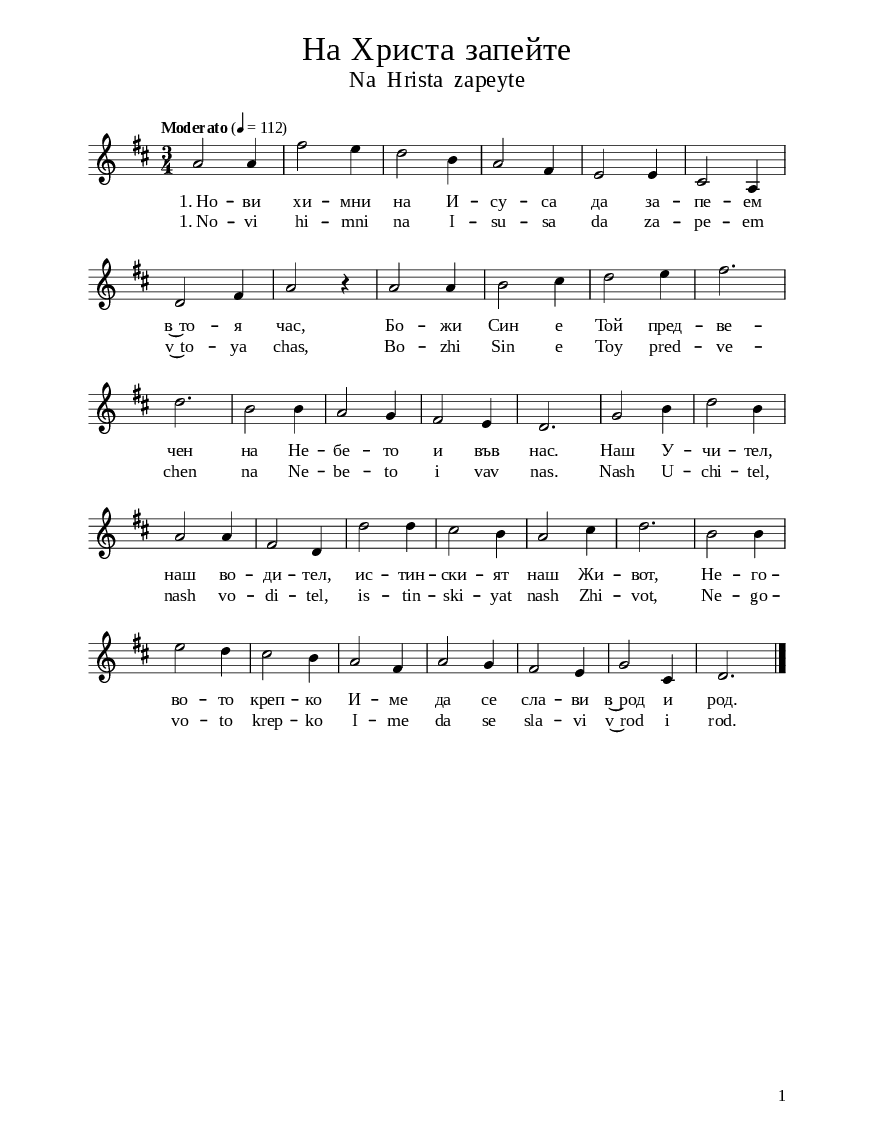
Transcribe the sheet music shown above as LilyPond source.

\version "2.22.0"

\paper {
  #(set-paper-size "a5")
}

\bookpart {
\paper {
  print-all-headers = ##t
  print-page-number = ##t
  print-first-page-number = ##t

  % put page numbers on the bottom
  oddHeaderMarkup = \markup ""
  evenHeaderMarkup = \markup ""
  oddFooterMarkup = \markup
    \fill-line {
      ""
      \on-the-fly #print-page-number-check-first \fromproperty #'page:page-number-string
    }
  evenFooterMarkup = \markup
    \fill-line {
      \on-the-fly #print-page-number-check-first \fromproperty #'page:page-number-string
      ""
    }

  left-margin = 1.5\cm
  right-margin = 1.5\cm
  top-margin = 1.6\cm
  bottom-margin = 1.2\cm
  ragged-bottom = ##t % do not spread the staves to fill the whole vertical space

  % change lyrics and titles font (affects notes also)
  fonts =
    #(make-pango-font-tree
     "Times New Roman"
     "DejaVu Sans"
     "DejaVu Sans Mono"
     (/ (* staff-height pt) 3.6))

  % change distance between staves
  system-system-spacing =
    #'((basic-distance . 12)
       (minimum-distance . 6)
       (padding . 1)
       (stretchability . 12))
}

\header {
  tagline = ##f
}

\score{
  \layout { 
    indent = 0.0\cm % remove first line indentation
    %ragged-last = ##t % do not spread last line to fill the whole space
    \context {
      \Score
      \omit BarNumber %remove bar numbers
    } % context

    \context { % change staff size
      \Staff
      fontSize = #+0 % affects notes size only
      \override StaffSymbol #'staff-space = #(magstep -3)
      \override StaffSymbol #'thickness = #0.5
      \override BarLine #'hair-thickness = #1
      %\override StaffSymbol #'ledger-line-thickness = #'(0 . 0)
    }

    \context { % adjust space between staff and lyrics and between the two lyric lines
      \Lyrics
      \override VerticalAxisGroup.nonstaff-relatedstaff-spacing = #'((basic-distance . 4.5))
      \override VerticalAxisGroup.nonstaff-nonstaff-spacing = #'((minimum-distance . 2))
    }
  } % layout

\new Voice \absolute  {
    \clef treble
    \key d \major
    \time 3/4 
    \tempo \markup {
        % make tempo note smaller
        \concat {
          "Moderato" \normal-text { " (" }
          \teeny \general-align #Y #DOWN \note {4} #0.8
          \normal-text { " = 112)" }
        }
    }
 
    a'2 a'4| fis''2 e''4| d''2 b'4 | a'2 fis'4 | e'2 e'4 | cis'2 a4 | \break
 
    d'2 fis'4 | a'2 r4| a'2 a'4| b'2 cis''4 | d''2 e''4| fis''2.| \break
            
    d''2. |  b'2 b'4| a'2 g'4 | fis'2 e'4 | d'2. | g'2 b'4 | d''2 b'4| \break
 
    a'2 a'4 | fis'2 d'4 | d''2 d''4 | cis''2 b'4 | a'2 cis''4 | d''2. | b'2 b'4 |  \break
 
    e''2 d''4 | cis''2 b'4 | a'2 fis'4 | a'2 g'4 | fis'2 e'4 | g'2 cis'4| d'2. | \bar "|." \break
  }
  
  \addlyrics {
    "1. Но" -- ви хи -- мни на И -- су -- са да за -- пе -- ем
    в~то -- я час, Бо -- жи Син е Той пред -- ве -- 
    чен на Не -- бе -- то и във нас.  Наш У -- чи -- тел,
    наш во -- ди -- тел, ис -- тин -- ски -- ят наш Жи -- вот, Не -- го --
    во -- то креп -- ко И -- ме да се сла -- ви в~род и род.    
  }

  \addlyrics {
    "1. No" -- vi hi -- mni na I -- su -- sa da za -- pe -- em
    v~to -- ya chas, Bo -- zhi Sin e Toy pred -- ve -- 
    chen na Ne -- be -- to i vav nas.  Nash U -- chi -- tel,
    nash vo -- di -- tel, is -- tin -- ski -- yat nash Zhi -- vot, Ne -- go --
    vo -- to krep -- ko I -- me da se sla -- vi v~rod i rod.    
  }

  
  \header {
    title = \markup \column \normal-text \fontsize #2.5 {
              \center-align
              \line { На Христа запейте }
              \vspace #-0.6
              \center-align
              \line \fontsize #-3 { Na Hrista zapeyte  }
              \vspace #-0.8
              \center-align
              \line \fontsize #-3 { " " }
            }
  }
  
  \midi{}

} % score

\pageBreak

\markup \fontsize #+2.5 {
    \hspace #4.2
    \override #'(baseline-skip . 2.4) % affects space between column lines
    \column {
 \line {   2.  На Христа запейте химни  }

 \line {   "   " нови в тоз тържествен час, }

 \line {   "   " Той е Божи Син, изпратен }

 \line {   "   " на Земята зарад нас. }

 \line {   "   " Той живота Си положи }

 \line {   "   " от греха да ни спаси, }

 \line {   "   " като смъртник в гроба слезе }

 \line {   "   " мъртвите да възкреси. }
   \line {   "   "}

 \line {   3.  И когато се прослави, }

 \line {   "   " нов завет ни даде Той, }

 \line {   "   " най-великия от всички, }

 \line {   "   " Любовта – закона Свой. }

 \line {   "   " Благовествува и рече: }

 \line {   "   " „Вий сте Мои, Aз Съм ваш, }

 \line {   "   " хората са всички братя, }

 \line {   "   " Бог Отец е татко наш. }
    
    \line {   "   "}

 \line {  4.  Един друг се залюбете, }

 \line {   "   " тъй се служи на Отца; }

 \line {   "   " и Отец ви всички люби, }

 \line {   "   " като Негови Деца. }

 \line {   "   " Аз съм жив хляб от Небето, }

 \line {   "   " аз съм истинска лоза, }

 \line {   "   " Словото Ми опазете, }

 \line {   "   " заживейте в Любовта! }
    \line {   "   "}

 \line {   5.  Само в нея е живота, }

 \line {   "   " нейна е радостта, }

 \line {   "   " тя създава всяко благо, }

 \line {   "   " тя едничка, Любовта.“ }

 \line {   "   " Тъй ни учеше тогава,  }

 \line {   "   " тъй ни шепне и сега, }

 \line {   "   " и възкръсват ми в душата }

 \line {   "   " тези Негови Слова. }
    }

    \hspace #5
    \override #'(baseline-skip . 2.4)
    \column {
 \line {   2.  Na Hrista zapeyte himni  }

 \line {   "   " novi v toz tarzhestven chas, }

 \line {   "   " Toy e Bozhi Sin, izpraten }

 \line {   "   " na Zemyata zarad nas. }

 \line {   "   " Toy zhivota Si polozhi }

 \line {   "   " ot greha da ni spasi, }

 \line {   "   " kato smartnik v groba sleze }

 \line {   "   " martvite da vazkresi. }
   \line {   "   "}

 \line {   3.  I kogato se proslavi, }

 \line {   "   " nov zavet ni dade Toy, }

 \line {   "   " nay-velikia ot vsichki, }

 \line {   "   " Lyubovta – zakona Svoy. }

 \line {   "   " Blagovestvuva i reche: }

 \line {   "   " „Viy ste Moi, Az Sam vash, }

 \line {   "   " horata sa vsichki bratya, }

 \line {   "   " Bog Otets e tatko nash. }
    
    \line {   "   "}

 \line {  4.  Edin drug se zalyubete, }

 \line {   "   " tay se sluzhi na Ottsa; }

 \line {   "   " i Otets vi vsichki lyubi, }

 \line {   "   " kato Negovi Detsa. }

 \line {   "   " Az sam zhiv hlyab ot Nebeto, }

 \line {   "   " az sam istinska loza, }

 \line {   "   " Slovoto Mi opazete, }

 \line {   "   " zazhiveyte v Lyubovta! }
    \line {   "   "}

 \line {   5.  Samo v neya e zhivota, }

 \line {   "   " neyna e radostta, }

 \line {   "   " tya sazdava vsyako blago, }

 \line {   "   " tya ednichka, Lyubovta.“ }

 \line {   "   " Tay ni ucheshe togava,  }

 \line {   "   " tay ni shepne i sega, }

 \line {   "   " i vazkrasvat mi v dushata }

 \line {   "   " tezi Negovi Slova. }
     } %column
} % markup

\pageBreak

% include foreign translation(s) of the song
\version "2.22.0"

\markup \fill-line { \fontsize #6 "Mögen wir Jesus besingen" }
\markup \null
\markup \null
\markup \fontsize #+2.5 {
    \hspace #12
    \override #'(baseline-skip . 2)
    \column {
     \line { " " }
     
\line { 1. Mögen wir Jesus mit neuen Hymnen}

\line { "   "in dieser Stunde besingen;}

\line { "   "Er ist der ewige Sohn Gottes }

\line { "   "im Himmel und in uns.}

\line { "   "Unser Meister, unser Führer, }

\line { "   "unser wahres Leben,}

\line { "   "sein starker Name sei gepriesen}

\line { "   "von Geschlecht zu Geschlecht.}

  \line { " " }

\line { 2. Singt zu Christus neue Hymnen}

\line { "   "in dieser festlichen Stunde,}

\line { "   "Er ist der Sohn Gottes, }

\line { "   "der auf die Erde um unsertwillen gesendet wurde.}

\line { "   "Er gab sein Leben, um uns von der Sünde zu retten, }

\line { "   "wie ein Sterbender stieg er in das Grab hinab,}

\line { "   "um die Toten auferstehen zu lassen. }

  \line { " " }

\line { 3. Und nachdem er gepriesen worden war,}

\line { "   "gab er uns ein neues Testament,}

\line { "   "das größte von allen:}

\line { "   "die Liebe – sein Gesetz. }

\line { "   "Er verkündete die frohe Botschaft und sagte:}

\line { "   "Ihr seid mein, ich bin euer,}

\line { "   "alle Menschen sind Brüder,}

\line { "   "Gottvater ist unser Vater.}


  \line { " " }
\line { 4. Liebet einander, }

\line { "   "so dienen wir unserem Vater,}

\line { "   "und der Vater liebt euch alle}
 
\line { "   "wie Seine eigenen Kinder.}

\line { "   "Ich bin das lebendige Brot vom Himmel, }

\line { "   "ich bin der wahre Weinstock;}

\line { "   "bewahrt Mein Wort und}

\line { "   "lebt in Liebe!}
  \line { " " }
\line { 5. Nur in ihr ist das Leben;}

\line { "   "in ihr ist auch die Freude,}

\line { "   "sie erschafft alles Gute  –}

\line { "   "einzig sie  – die Liebe.}

\line { "   "So lehrte Er uns damals,}

\line { "   "so flüstert er uns jetzt auch zu, }

\line { "   "und in meiner Seele }

\line { "   "erwachen seine Worte zum Leben. }
          
     
           }
       
    }    


} % bookpart
